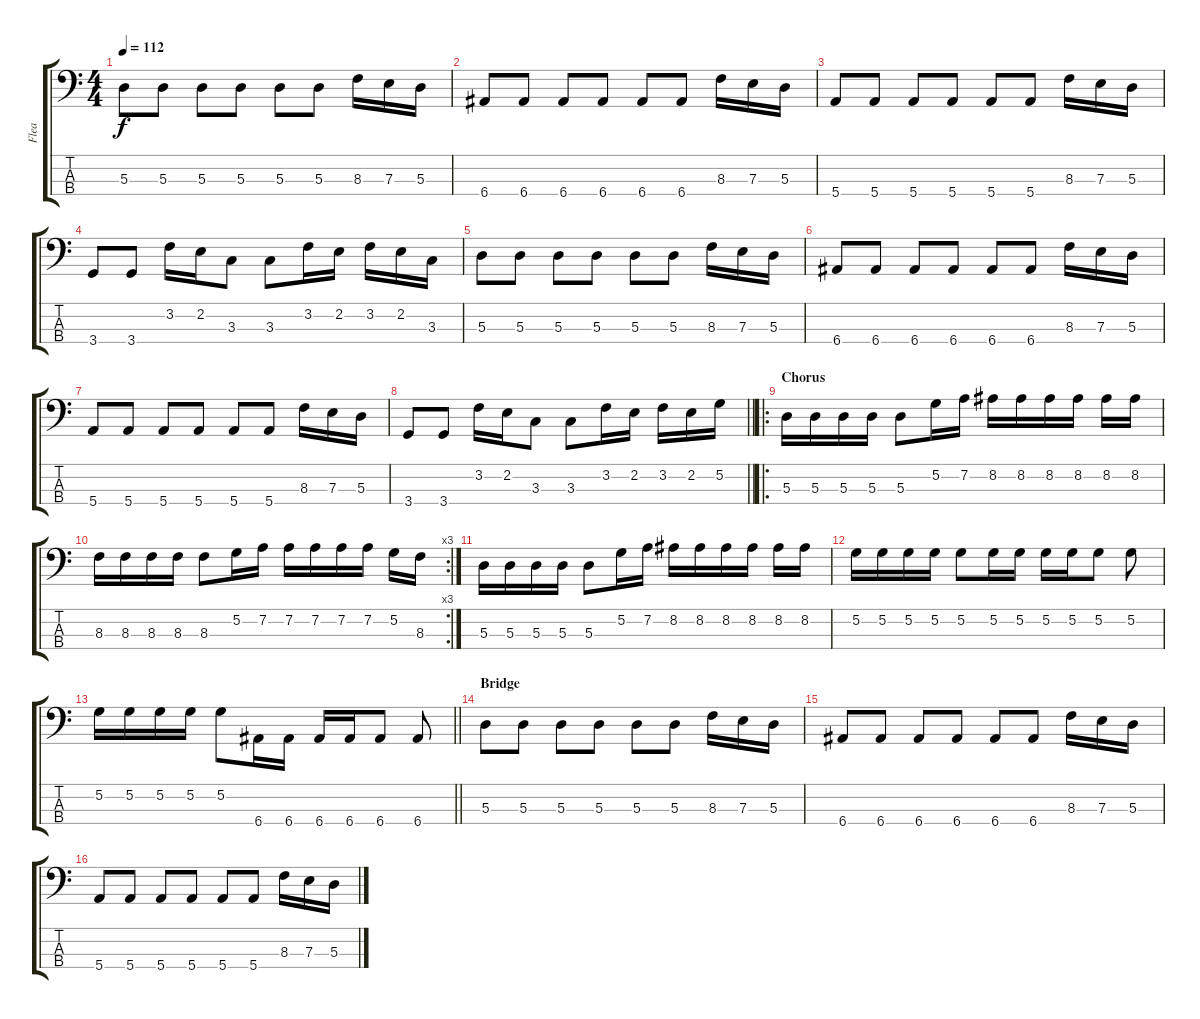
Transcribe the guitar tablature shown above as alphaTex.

\track ("Flea" "Flea") {instrument electricbassfinger}
\staff {score tabs}
\tuning (G2 D2 A1 E1) {hide}
\ts (4 4)
\tempo 112
\clef f4
\ks c
5.3.8{dy f} 5.3.8 5.3.8 5.3.8 5.3.8 5.3.8 8.3.16 7.3.16 5.3.16 |
6.4.8 6.4.8 6.4.8 6.4.8 6.4.8 6.4.8 8.3.16 7.3.16 5.3.16 |
5.4.8 5.4.8 5.4.8 5.4.8 5.4.8 5.4.8 8.3.16 7.3.16 5.3.16 |
3.4.8 3.4.8 3.2.16 2.2.16 3.3.8 3.3.8 3.2.16 2.2.16 3.2.16 2.2.16 3.3.16 |
5.3.8 5.3.8 5.3.8 5.3.8 5.3.8 5.3.8 8.3.16 7.3.16 5.3.16 |
6.4.8 6.4.8 6.4.8 6.4.8 6.4.8 6.4.8 8.3.16 7.3.16 5.3.16 |
5.4.8 5.4.8 5.4.8 5.4.8 5.4.8 5.4.8 8.3.16 7.3.16 5.3.16 |
\barLineRight lightlight
3.4.8 3.4.8 3.2.16 2.2.16 3.3.8 3.3.8 3.2.16 2.2.16 3.2.16 2.2.16 5.2.16 |
\ro
\section ("" "Chorus")
5.3.16 5.3.16 5.3.16 5.3.16 5.3.8 5.2.16 7.2.16 8.2.16 8.2.16 8.2.16 8.2.16 8.2.16 8.2.16 |
\rc 3
8.3.16 8.3.16 8.3.16 8.3.16 8.3.8 5.2.16 7.2.16 7.2.16 7.2.16 7.2.16 7.2.16 5.2.16 8.3.16 |
5.3.16 5.3.16 5.3.16 5.3.16 5.3.8 5.2.16 7.2.16 8.2.16 8.2.16 8.2.16 8.2.16 8.2.16 8.2.16 |
5.2.16 5.2.16 5.2.16 5.2.16 5.2.8 5.2.16 5.2.16 5.2.16 5.2.16 5.2.8 5.2.8 |
\barLineRight lightlight
5.2.16 5.2.16 5.2.16 5.2.16 5.2.8 6.4.16 6.4.16 6.4.16 6.4.16 6.4.8 6.4.8 |
\section ("" "Bridge")
5.3.8 5.3.8 5.3.8 5.3.8 5.3.8 5.3.8 8.3.16 7.3.16 5.3.16 |
6.4.8 6.4.8 6.4.8 6.4.8 6.4.8 6.4.8 8.3.16 7.3.16 5.3.16 |
5.4.8 5.4.8 5.4.8 5.4.8 5.4.8 5.4.8 8.3.16 7.3.16 5.3.16
